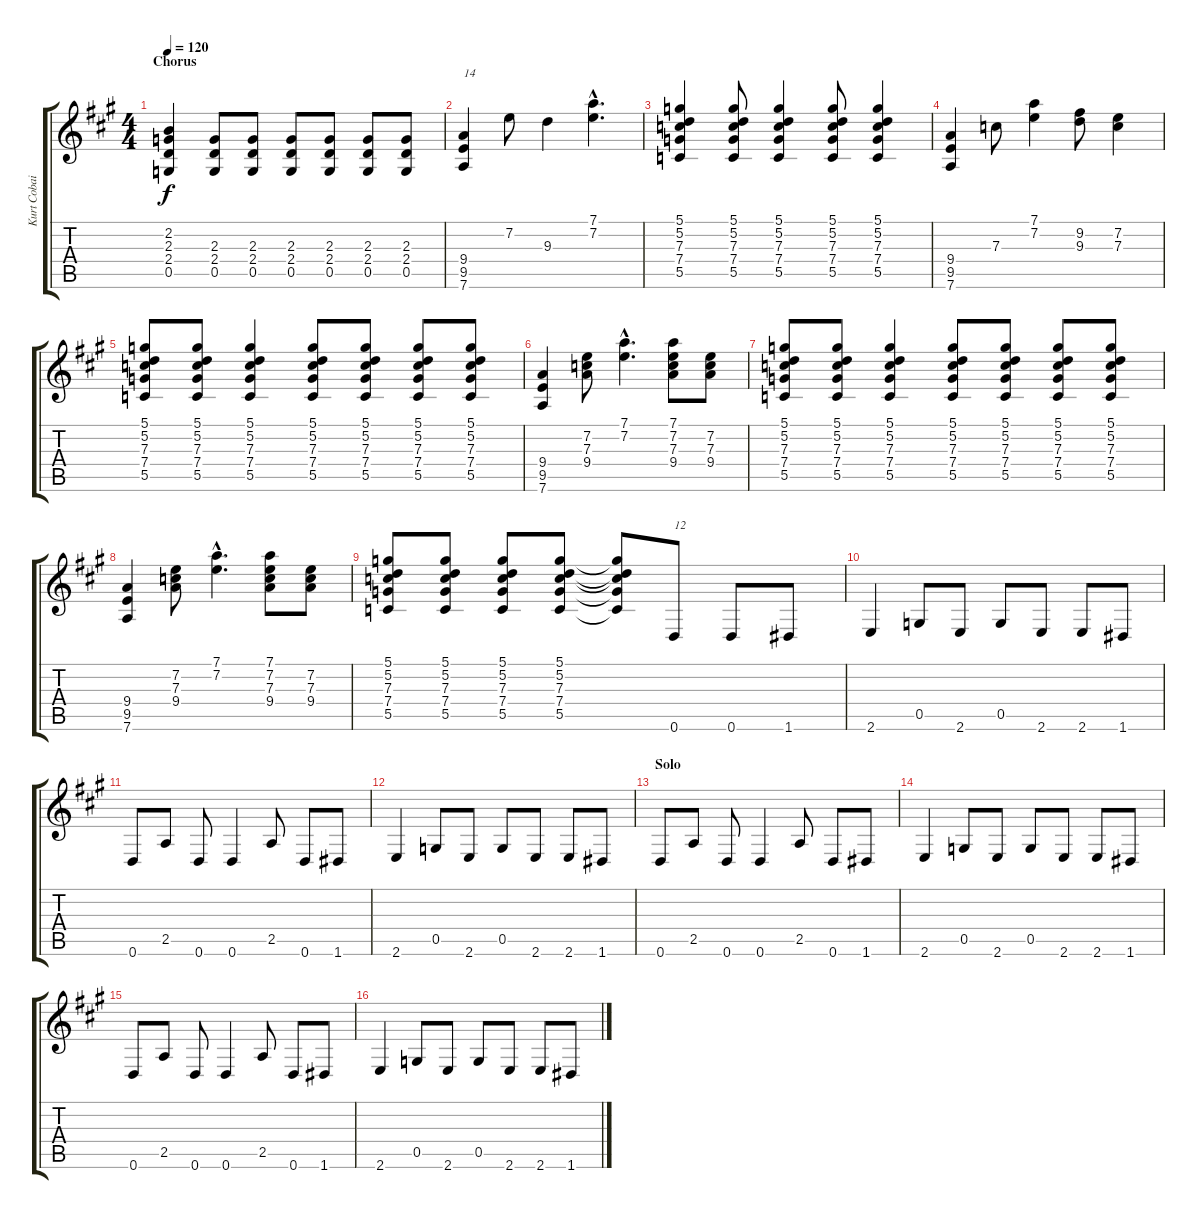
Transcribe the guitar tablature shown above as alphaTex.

\track ("Kurt Cobain (Guitar)" "Kurt Cobai") {instrument electricguitarclean}
\staff {score tabs}
\tuning (D4 A3 F3 C3 G2 D2) {hide}
\ts (4 4)
\section ("" "Chorus")
\tempo 120
\clef g2
\ks a
(2.2 2.3 2.4 0.5).4{dy f} (2.3 2.4 0.5).8 (2.3 2.4 0.5).8 (2.3 2.4 0.5).8 (2.3 2.4 0.5).8 (2.3 2.4 0.5).8 (2.3 2.4 0.5).8 |
(9.4 9.5 7.6).4{txt "14" volume 14} 7.2.8 9.3.4 (7.1{hac} 7.2{hac}).4{d} |
(5.1 5.2 7.3 7.4 5.5).4 (5.1 5.2 7.3 7.4 5.5).8 (5.1 5.2 7.3 7.4 5.5).4 (5.1 5.2 7.3 7.4 5.5).8 (5.1 5.2 7.3 7.4 5.5).4 |
(9.4 9.5 7.6).4 7.3.8 (7.1 7.2).4 (9.2 9.3).8 (7.2 7.3).4 |
(5.1 5.2 7.3 7.4 5.5).8 (5.1 5.2 7.3 7.4 5.5).8 (5.1 5.2 7.3 7.4 5.5).4 (5.1 5.2 7.3 7.4 5.5).8 (5.1 5.2 7.3 7.4 5.5).8 (5.1 5.2 7.3 7.4 5.5).8 (5.1 5.2 7.3 7.4 5.5).8 |
(9.4 9.5 7.6).4 (7.2 7.3 9.4).8 (7.1{hac} 7.2{hac}).4{d} (7.1 7.2 7.3 9.4).8 (7.2 7.3 9.4).8 |
(5.1 5.2 7.3 7.4 5.5).8 (5.1 5.2 7.3 7.4 5.5).8 (5.1 5.2 7.3 7.4 5.5).4 (5.1 5.2 7.3 7.4 5.5).8 (5.1 5.2 7.3 7.4 5.5).8 (5.1 5.2 7.3 7.4 5.5).8 (5.1 5.2 7.3 7.4 5.5).8 |
(9.4 9.5 7.6).4 (7.2 7.3 9.4).8 (7.1{hac} 7.2{hac}).4{d} (7.1 7.2 7.3 9.4).8 (7.2 7.3 9.4).8 |
(5.1 5.2 7.3 7.4 5.5).8 (5.1 5.2 7.3 7.4 5.5).8 (5.1 5.2 7.3 7.4 5.5).8 (5.1 5.2 7.3 7.4 5.5).8 (5.1{t} 5.2{t} 7.3{t} 7.4{t} 5.5{t}).8 0.6.8{txt "12" volume 12} 0.6.8 1.6.8 |
2.6.4 0.5.8 2.6.8 0.5.8 2.6.8 2.6.8 1.6.8 |
0.6.8 2.5.8 0.6.8 0.6.4 2.5.8 0.6.8 1.6.8 |
2.6.4 0.5.8 2.6.8 0.5.8 2.6.8 2.6.8 1.6.8 |
\section ("" "Solo")
0.6.8 2.5.8 0.6.8 0.6.4 2.5.8 0.6.8 1.6.8 |
2.6.4 0.5.8 2.6.8 0.5.8 2.6.8 2.6.8 1.6.8 |
0.6.8 2.5.8 0.6.8 0.6.4 2.5.8 0.6.8 1.6.8 |
2.6.4 0.5.8 2.6.8 0.5.8 2.6.8 2.6.8 1.6.8
